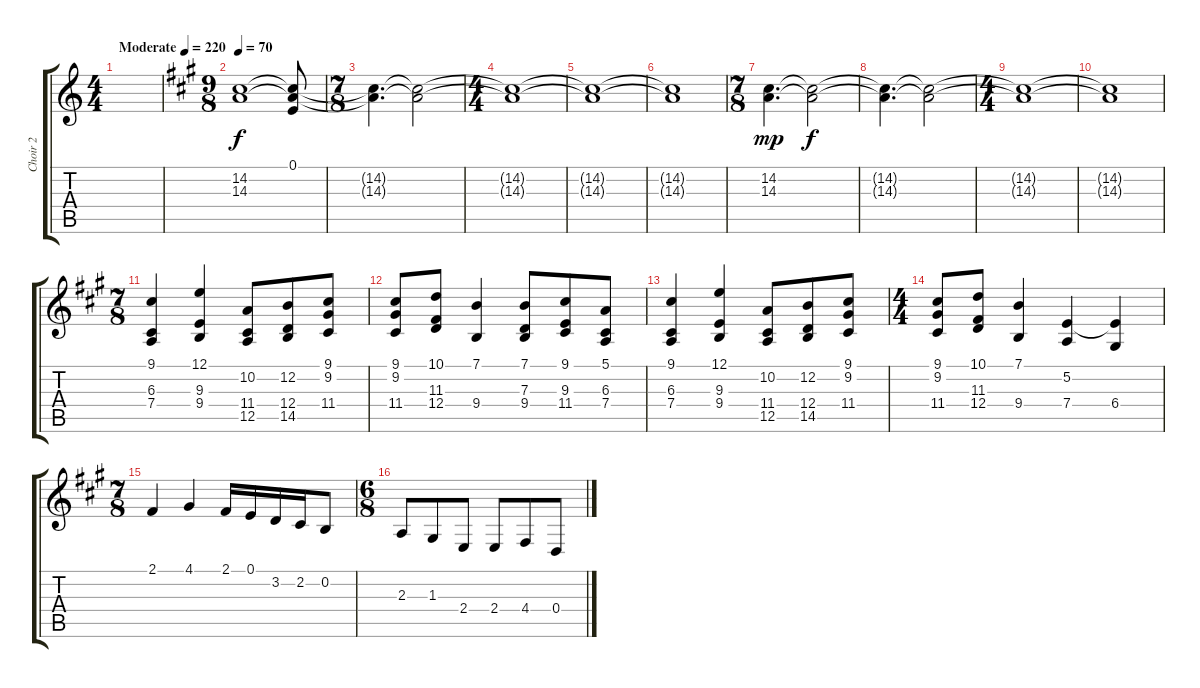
\track ("Choir 2" "Choir 2") {instrument pad4choir}
\staff {score tabs}
\tuning (E4 B3 G3 D3 A2 E2) {hide}
\ts (4 4)
\tempo (220 "Moderate")
\clef g2
\ks c
|
\ts (9 8)
\tempo 70
\ks a
(14.2 14.3).1 (0.1 14.2{t} 14.3{t}).8{dy f} |
\ts (7 8)
(14.2{t} 14.3{t}).4{d} (14.2{t} 14.3{t}).2 |
\ts (4 4)
(14.2{t} 14.3{t}).1 |
(14.2{t} 14.3{t}).1 |
(14.2{t} 14.3{t}).1 |
\ts (7 8)
(14.2 14.3).4{d dy mp} (14.2{t} 14.3{t}).2{dy f} |
(14.2{t} 14.3{t}).4{d} (14.2{t} 14.3{t}).2 |
\ts (4 4)
(14.2{t} 14.3{t}).1 |
(14.2{t} 14.3{t}).1 |
\ts (7 8)
(9.1 6.3 7.4).4 (12.1 9.3 9.4).4 (10.2 11.4 12.5).8 (12.2 12.4 14.5).8 (9.1 9.2 11.4).8 |
(9.1 9.2 11.4).8 (10.1 11.3 12.4).8 (7.1 9.4).4 (7.1 7.3 9.4).8 (9.1 9.3 11.4).8 (5.1 6.3 7.4).8 |
(9.1 6.3 7.4).4 (12.1 9.3 9.4).4 (10.2 11.4 12.5).8 (12.2 12.4 14.5).8 (9.1 9.2 11.4).8 |
\ts (4 4)
(9.1 9.2 11.4).8 (10.1 11.3 12.4).8 (7.1 9.4).4 (5.2 7.4).4 (5.2{t} 6.4).4 |
\ts (7 8)
2.1.4 4.1.4 2.1.16 0.1.16 3.2.16 2.2.16 0.2.8 |
\ts (6 8)
2.3.8 1.3.8 2.4.8 2.4.8 4.4.8 0.4.8
